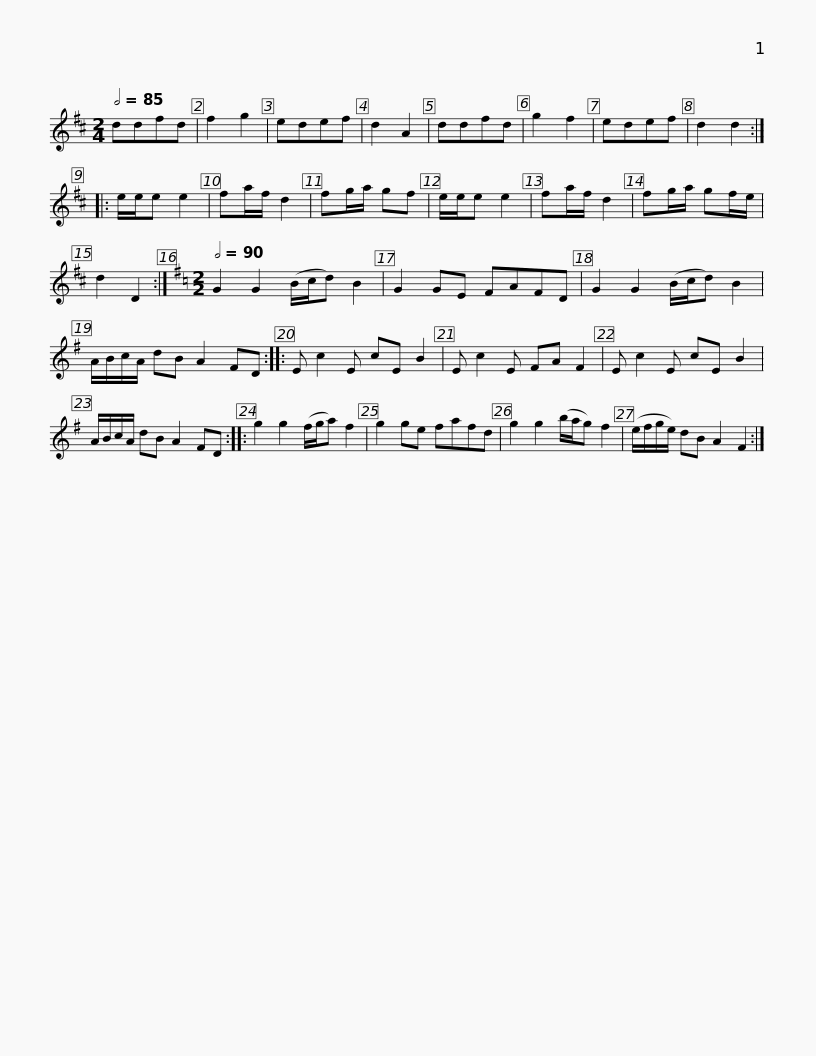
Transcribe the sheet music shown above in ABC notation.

X:1
L:1/8
Q:1/2=85
M:2/4
I:linebreak $
K:D
V:1 treble
V:1
 ddfd | f2 g2 | edef | d2 A2 | ddfd | %5
 g2 f2 | edef | d2 d2 :: e/e/e e2 | fa/f/ d2 | %10
 fg/a/ gf |$ e/e/e e2 | fa/f/ d2 | fg/a/ gf/e/ | d2 D2 :| %15
[K:G][M:2/2][Q:1/2=90] G2 G2 (B/c/d) B2 | G2 GE FAFD | G2 G2 (B/c/d) B2 |$ A/B/c/A/ dB A2 FD :: E c2 E cE B2 | %20
 E c2 E FA F2 | E c2 E cE B2 | A/B/c/A/ dB A2 FD ::$ g2 g2 (f/g/a) f2 | g2 ge fafd | %25
 g2 g2 (b/a/g) f2 | (e/f/g/e/) dB A2 F2 :| %27
